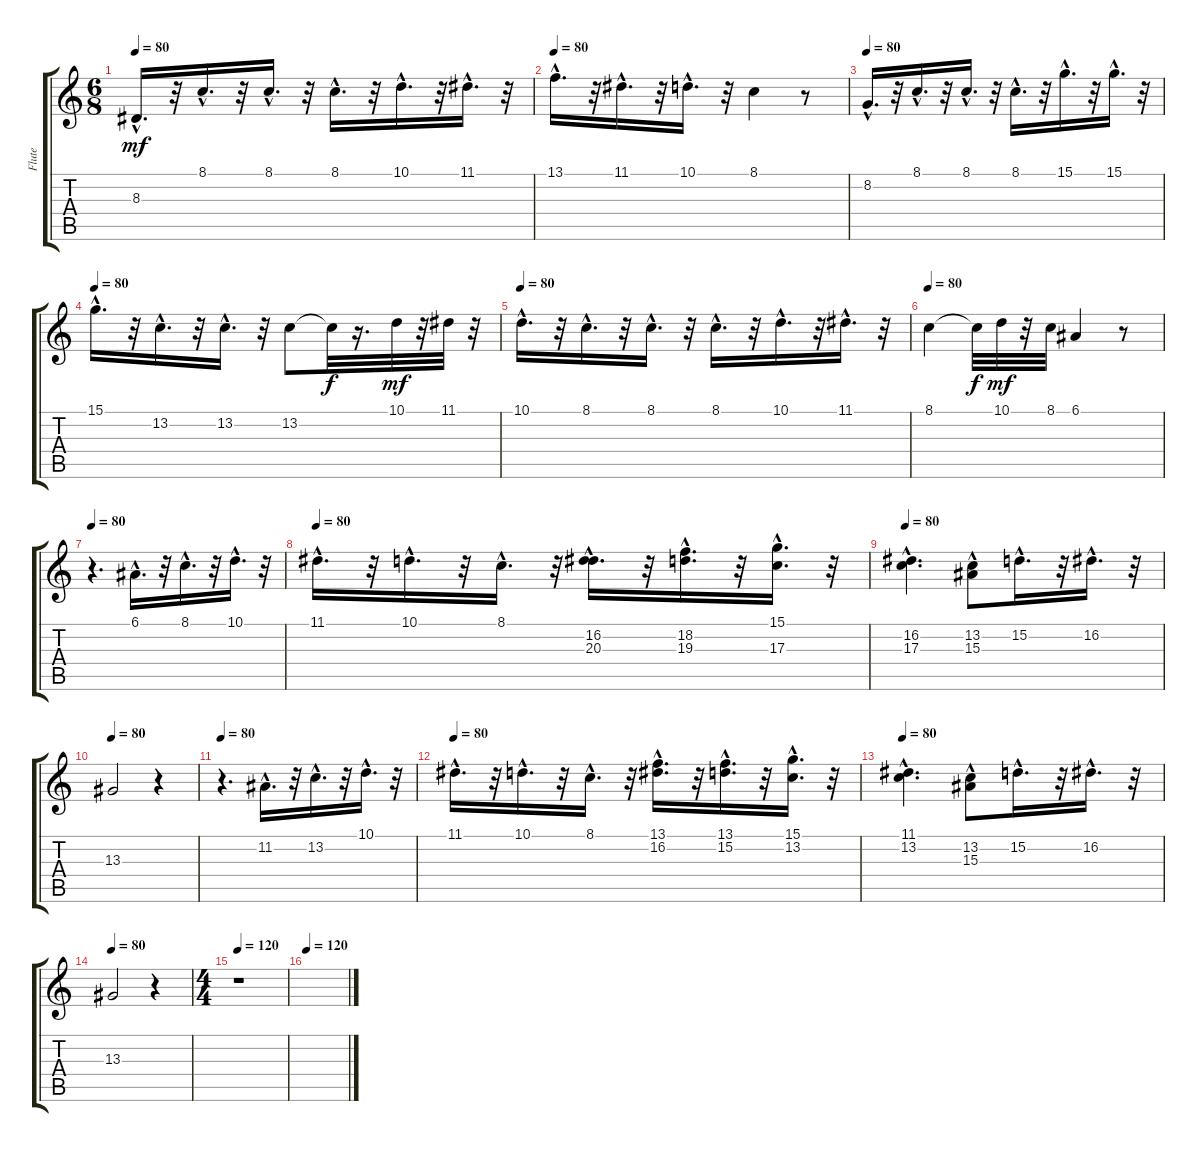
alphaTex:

\track ("Flute" "Flute") {instrument flute}
\staff {score tabs}
\tuning (E4 B3 G3 D3 A2 E2) {hide}
\ts (6 8)
\tempo 80
\clef g2
\ks c
8.3{hac}.16{d dy mf} r.32 8.1{hac}.16{d} r.32 8.1{hac}.16{d} r.32 8.1{hac}.16{d} r.32 10.1{hac}.16{d} r.32 11.1{hac}.16{d} r.32 |
\tempo 80
13.1{hac}.16{d} r.32 11.1{hac}.16{d} r.32 10.1{hac}.16{d} r.32 8.1.4 r.8 |
\tempo 80
8.2{hac}.16{d} r.32 8.1{hac}.16{d} r.32 8.1{hac}.16{d} r.32 8.1{hac}.16{d} r.32 15.1{hac}.16{d} r.32 15.1{hac}.16{d} r.32 |
\tempo 80
15.1{hac}.16{d} r.32 13.2{hac}.16{d} r.32 13.2{hac}.16{d} r.32 13.2.8 13.2{t}.32{dy f} r.16{d} 10.1.32{dy mf} r.32 11.1.32 r.32 |
\tempo 80
10.1{hac}.16{d} r.32 8.1{hac}.16{d} r.32 8.1{hac}.16{d} r.32 8.1{hac}.16{d} r.32 10.1{hac}.16{d} r.32 11.1{hac}.16{d} r.32 |
\tempo 80
8.1.4 8.1{t}.32{dy f} 10.1.32{dy mf} r.32 8.1.32 6.1.4 r.8 |
\tempo 80
r.4{d} 6.1{hac}.16{d} r.32 8.1{hac}.16{d} r.32 10.1{hac}.16{d} r.32 |
\tempo 80
11.1{hac}.16{d} r.32 10.1{hac}.16{d} r.32 8.1{hac}.16{d} r.32 (16.2{hac} 20.3{hac}).16{d} r.32 (18.2{hac} 19.3{hac}).16{d} r.32 (15.1{hac} 17.3{hac}).16{d} r.32 |
\tempo 80
(16.2 17.3{hac}).4{d} (13.2{hac} 15.3{hac}).8 15.2{hac}.16{d} r.32 16.2{hac}.16{d} r.32 |
\tempo 80
13.3.2 r.4 |
\tempo 80
r.4{d} 11.2{hac}.16{d} r.32 13.2{hac}.16{d} r.32 10.1{hac}.16{d} r.32 |
\tempo 80
11.1{hac}.16{d} r.32 10.1{hac}.16{d} r.32 8.1{hac}.16{d} r.32 (13.1{hac} 16.2{hac}).16{d} r.32 (13.1{hac} 15.2{hac}).16{d} r.32 (15.1{hac} 13.2{hac}).16{d} r.32 |
\tempo 80
(11.1 13.2{hac}).4{d} (13.2{hac} 15.3{hac}).8 15.2{hac}.16{d} r.32 16.2{hac}.16{d} r.32 |
\tempo 80
13.3.2 r.4 |
\ts (4 4)
\tempo 120
r.1 |
\tempo 120
